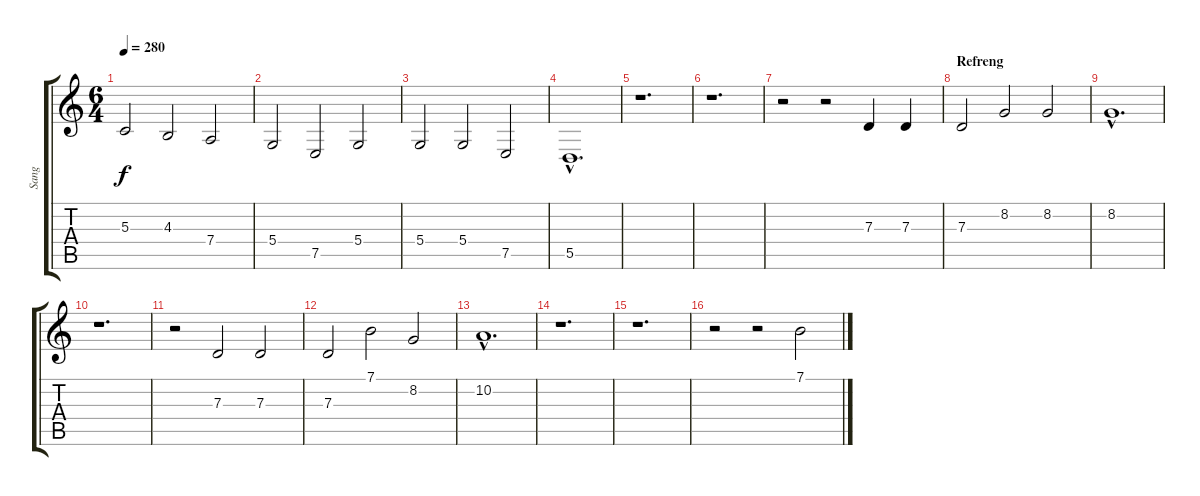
\track ("Sang" "Sang") {instrument tuba}
\staff {score tabs}
\tuning (E4 B3 G3 D3 A2 E2) {hide}
\ts (6 4)
\tempo 280
\clef g2
\ks c
5.3.2{dy f} 4.3.2 7.4.2 |
5.4.2 7.5.2 5.4.2 |
5.4.2 5.4.2 7.5.2 |
5.5{hac}.1{d} |
r.1{d} |
r.1{d} |
r.2 r.2 7.3.4 7.3.4 |
\section ("" "Refreng")
7.3.2 8.2.2 8.2.2 |
8.2{hac}.1{d} |
r.1{d} |
r.2 7.3.2 7.3.2 |
7.3.2 7.1.2 8.2.2 |
10.2{hac}.1{d} |
r.1{d} |
r.1{d} |
r.2 r.2 7.1.2
